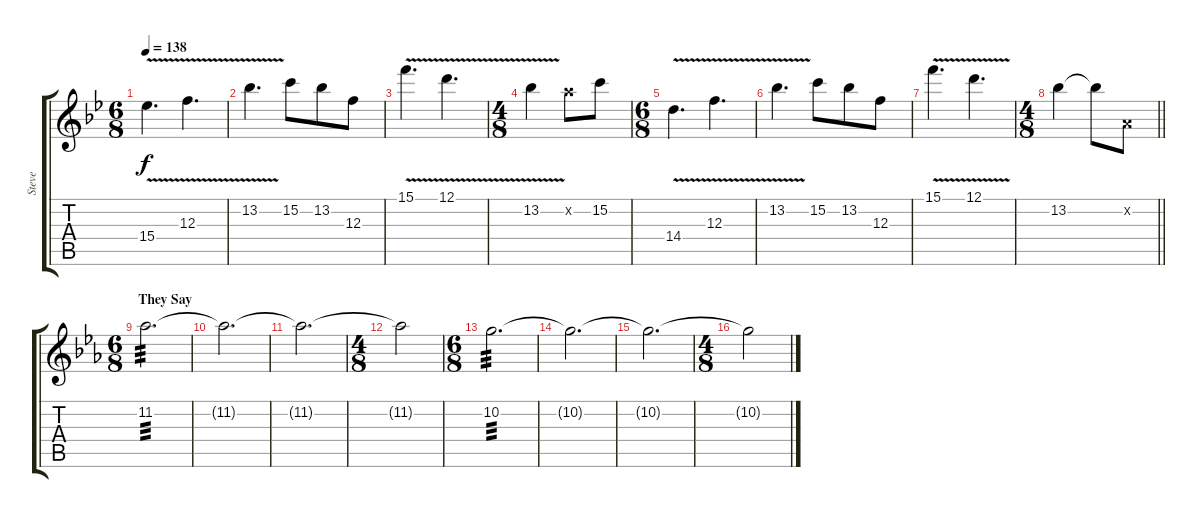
\track ("Steve" "Steve") {instrument overdrivenguitar}
\staff {score tabs}
\tuning (D4 A3 F3 C3 G2 D2) {hide}
\ts (6 8)
\tempo 138
\clef g2
\ks bb
15.4{v}.4{d dy f} 12.3{v}.4{d} |
13.2{v}.4{d} 15.2.8 13.2.8 12.3.8 |
15.1{v}.4{d} 12.1{v}.4{d} |
\ts (4 8)
13.2{v}.4 12.2{x}.8 15.2.8 |
\ts (6 8)
14.4{v}.4{d} 12.3{v}.4{d} |
13.2{v}.4{d} 15.2.8 13.2.8 12.3.8 |
15.1{v}.4{d} 12.1{v}.4{d} |
\ts (4 8)
\barLineRight lightlight
13.2.4 13.2{t}.8 0.2{x}.8 |
\ts (6 8)
\section ("" "They Say")
\ks eb
11.2.2{d tp 3} |
11.2{t}.2{d} |
11.2{t}.2{d} |
\ts (4 8)
11.2{t}.2 |
\ts (6 8)
10.2.2{d tp 3} |
10.2{t}.2{d} |
10.2{t}.2{d} |
\ts (4 8)
10.2{t}.2
